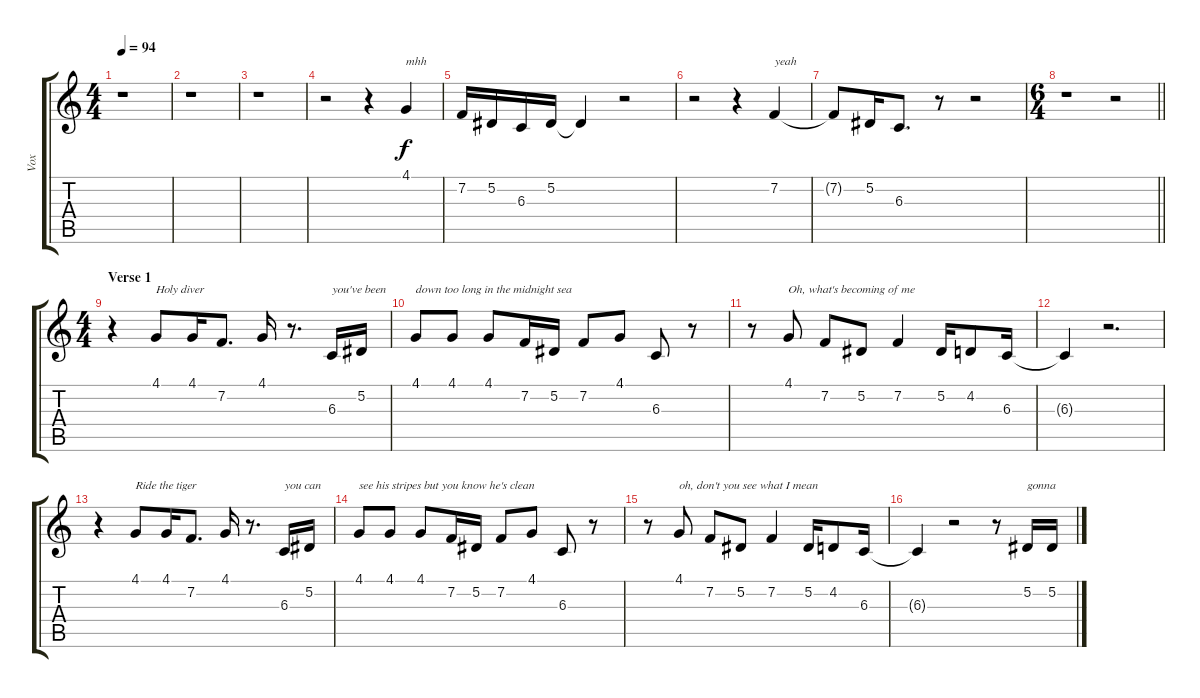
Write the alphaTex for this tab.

\track ("Vox" "Vox") {instrument violin}
\staff {score tabs}
\tuning (Eb4 Bb3 Gb3 Db3 Ab2 Eb2) {hide}
\ts (4 4)
\tempo 94
\clef g2
\ks c
r.1{dy f instrument violin} |
r.1 |
r.1 |
r.2 r.4 4.1.4{txt "mhh"} |
7.2.16 5.2.16 6.3.16 5.2.16 5.2{t}.4 r.2 |
r.2 r.4 7.2.4{txt "yeah"} |
7.2{t}.8 5.2.16 6.3.8{d} r.8 r.2 |
\ts (6 4)
\barLineRight lightlight
r.1 r.2 |
\ts (4 4)
\section ("" "Verse 1")
r.4 4.1.8{txt "Holy diver"} 4.1.16 7.2.8{d} 4.1.16 r.8{d} 6.3.16{txt "you've been"} 5.2.16 |
4.1.8{txt "down too long in the midnight sea"} 4.1.8 4.1.8 7.2.16 5.2.16 7.2.8 4.1.8 6.3.8 r.8 |
r.8 4.1.8{txt "Oh, what's becoming of me"} 7.2.8 5.2.8 7.2.4 5.2.16 4.2.8 6.3.16 |
6.3{t}.4 r.2{d} |
r.4 4.1.8{txt "Ride the tiger"} 4.1.16 7.2.8{d} 4.1.16 r.8{d} 6.3.16{txt "you can"} 5.2.16 |
4.1.8{txt "see his stripes but you know he's clean"} 4.1.8 4.1.8 7.2.16 5.2.16 7.2.8 4.1.8 6.3.8 r.8 |
r.8 4.1.8{txt "oh, don't you see what I mean"} 7.2.8 5.2.8 7.2.4 5.2.16 4.2.8 6.3.16 |
6.3{t}.4 r.2 r.8 5.2.16{txt "gonna"} 5.2.16
